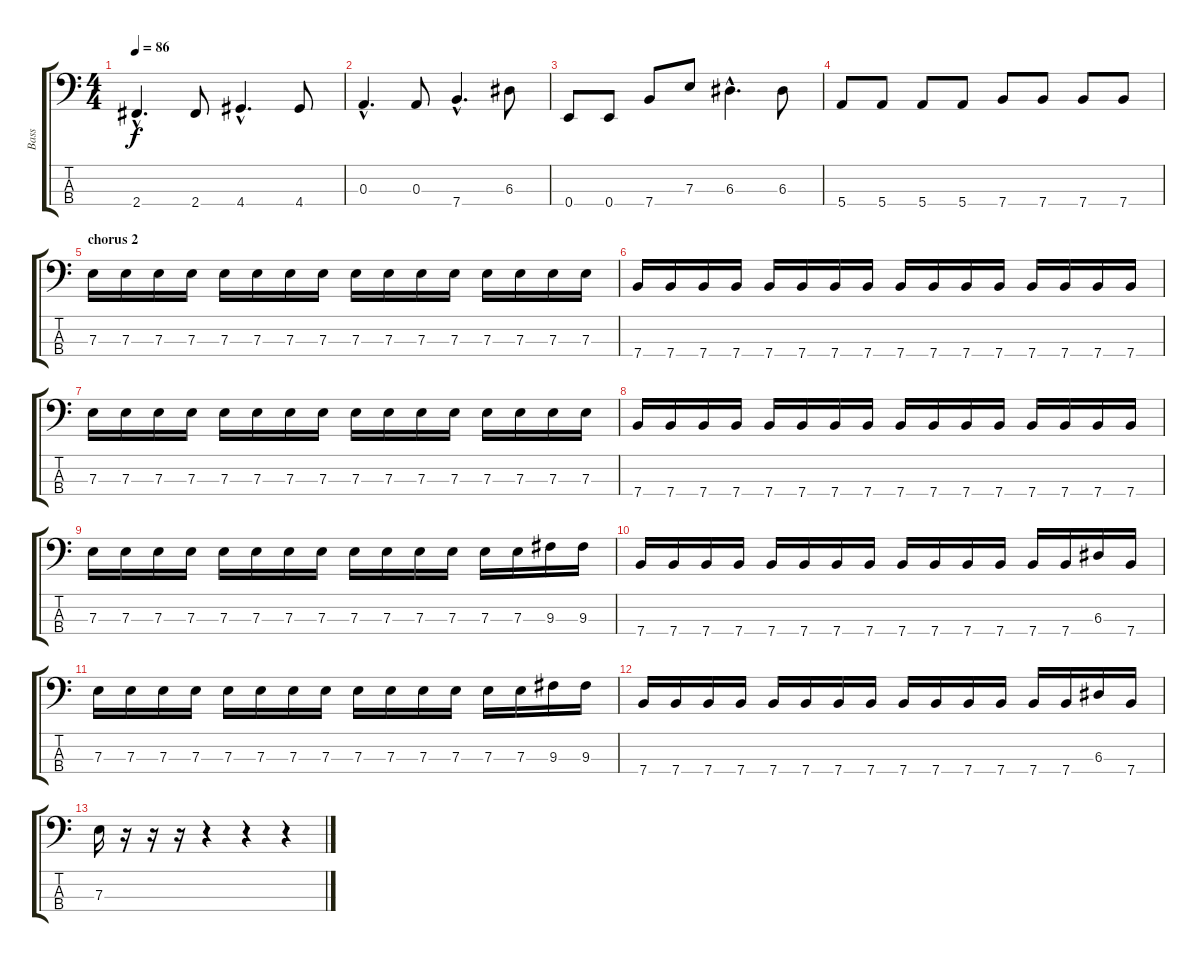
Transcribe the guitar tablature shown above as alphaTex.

\track ("Bass" "Bass") {instrument electricbassfinger}
\staff {score tabs}
\tuning (G2 D2 A1 E1) {hide}
\ts (4 4)
\tempo 86
\clef f4
\ks c
2.4{hac}.4{d dy f} 2.4.8 4.4{hac}.4{d} 4.4.8 |
0.3{hac}.4{d} 0.3.8 7.4{hac}.4{d} 6.3.8 |
0.4.8 0.4.8 7.4.8 7.3.8 6.3{hac}.4{d} 6.3.8 |
5.4.8 5.4.8 5.4.8 5.4.8 7.4.8 7.4.8 7.4.8 7.4.8 |
\section ("" "chorus 2")
7.3.16 7.3.16 7.3.16 7.3.16 7.3.16 7.3.16 7.3.16 7.3.16 7.3.16 7.3.16 7.3.16 7.3.16 7.3.16 7.3.16 7.3.16 7.3.16 |
7.4.16 7.4.16 7.4.16 7.4.16 7.4.16 7.4.16 7.4.16 7.4.16 7.4.16 7.4.16 7.4.16 7.4.16 7.4.16 7.4.16 7.4.16 7.4.16 |
7.3.16 7.3.16 7.3.16 7.3.16 7.3.16 7.3.16 7.3.16 7.3.16 7.3.16 7.3.16 7.3.16 7.3.16 7.3.16 7.3.16 7.3.16 7.3.16 |
7.4.16 7.4.16 7.4.16 7.4.16 7.4.16 7.4.16 7.4.16 7.4.16 7.4.16 7.4.16 7.4.16 7.4.16 7.4.16 7.4.16 7.4.16 7.4.16 |
7.3.16 7.3.16 7.3.16 7.3.16 7.3.16 7.3.16 7.3.16 7.3.16 7.3.16 7.3.16 7.3.16 7.3.16 7.3.16 7.3.16 9.3.16 9.3.16 |
7.4.16 7.4.16 7.4.16 7.4.16 7.4.16 7.4.16 7.4.16 7.4.16 7.4.16 7.4.16 7.4.16 7.4.16 7.4.16 7.4.16 6.3.16 7.4.16 |
7.3.16 7.3.16 7.3.16 7.3.16 7.3.16 7.3.16 7.3.16 7.3.16 7.3.16 7.3.16 7.3.16 7.3.16 7.3.16 7.3.16 9.3.16 9.3.16 |
7.4.16 7.4.16 7.4.16 7.4.16 7.4.16 7.4.16 7.4.16 7.4.16 7.4.16 7.4.16 7.4.16 7.4.16 7.4.16 7.4.16 6.3.16 7.4.16 |
7.3.16 r.16 r.16 r.16 r.4 r.4 r.4
